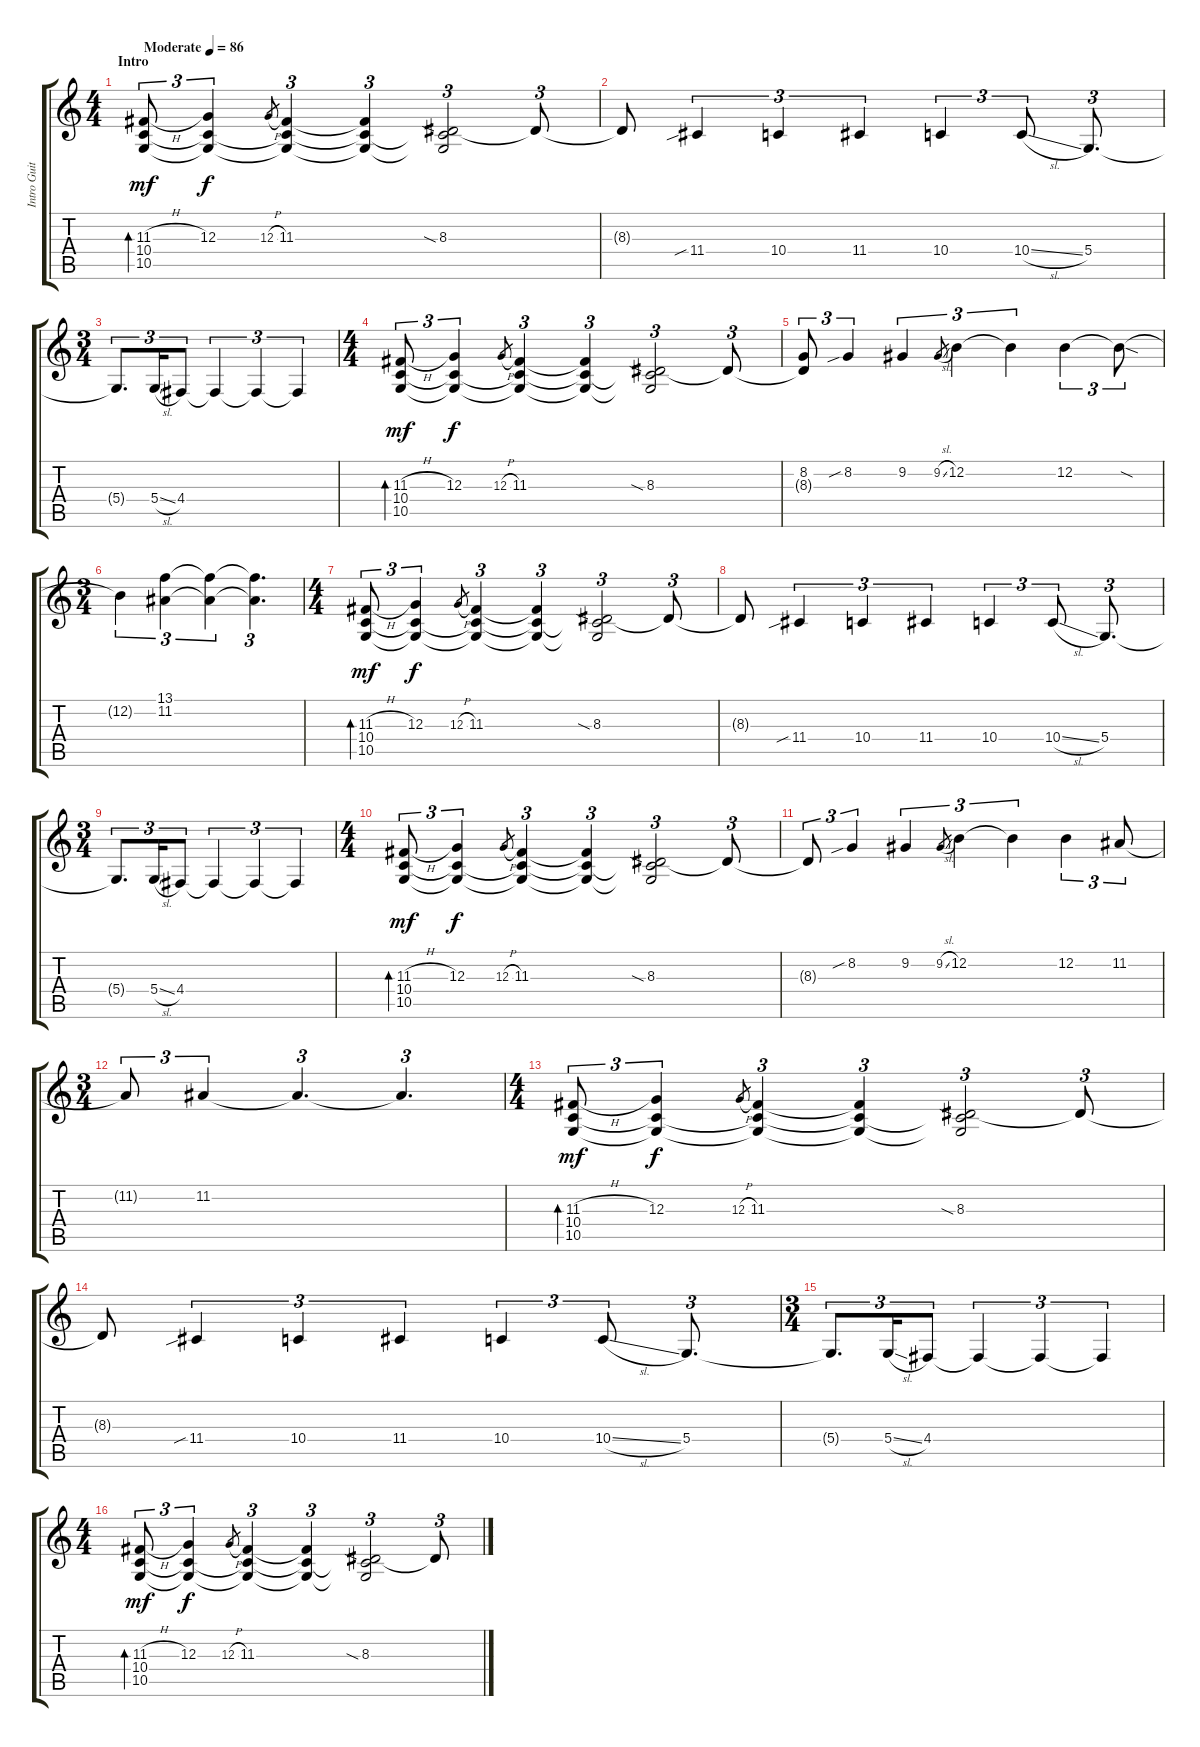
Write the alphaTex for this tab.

\track ("Intro Guitar 1" "Intro Guit") {instrument koto}
\staff {score tabs}
\tuning (E4 B3 G3 D3 A2 D2) {hide}
\ts (4 4)
\section ("" "Intro")
\tempo (86 "Moderate")
\clef g2
\ks c
(11.3{h} 10.4 10.5).8{tu (3 2) bd 480 dy mf instrument koto} (12.3 10.4{t} 10.5{t}).4{tu (3 2) dy f} 12.3{h}.8{gr} (11.3 10.4{t} 10.5{t}).4{tu (3 2)} (11.3{t} 10.4{t} 10.5{t}).4{tu (3 2)} (8.3{sia} 10.4{t} 10.5{t}).2{tu (3 2)} 8.3{t}.8{tu (3 2)} |
8.3{t}.8 11.4{sib}.4{tu (3 2)} 10.4.4{tu (3 2)} 11.4.4{tu (3 2)} 10.4.4{tu (3 2)} 10.4{sl}.8{tu (3 2)} 5.4.8{d tu (3 2)} |
\ts (3 4)
5.4{t}.8{d tu (3 2)} 5.4{sl}.16{tu (3 2)} 4.4.8{tu (3 2)} 4.4{t}.4{tu (3 2)} 4.4{t}.4{tu (3 2)} 4.4{t}.4{tu (3 2)} |
\ts (4 4)
(11.3{h} 10.4 10.5).8{tu (3 2) bd 480 dy mf} (12.3 10.4{t} 10.5{t}).4{tu (3 2) dy f} 12.3{h}.8{gr} (11.3 10.4{t} 10.5{t}).4{tu (3 2)} (11.3{t} 10.4{t} 10.5{t}).4{tu (3 2)} (8.3{sia} 10.4{t} 10.5{t}).2{tu (3 2)} 8.3{t}.8{tu (3 2)} |
(8.2 8.3{t}).8{tu (3 2)} 8.2{sib}.4{tu (3 2)} 9.2.4{tu (3 2)} 9.2{sl}.8{gr} 12.2.4{tu (3 2)} 12.2{t}.4{tu (3 2)} 12.2.4{tu (3 2)} 12.2{sod t}.8{tu (3 2)} |
\ts (3 4)
12.2{t}.4{tu (3 2)} (13.1 11.2).4{tu (3 2)} (13.1{t} 11.2{t}).4{tu (3 2)} (13.1{t} 11.2{t}).4{d tu (3 2)} |
\ts (4 4)
(11.3{h} 10.4 10.5).8{tu (3 2) bd 480 dy mf} (12.3 10.4{t} 10.5{t}).4{tu (3 2) dy f} 12.3{h}.8{gr} (11.3 10.4{t} 10.5{t}).4{tu (3 2)} (11.3{t} 10.4{t} 10.5{t}).4{tu (3 2)} (8.3{sia} 10.4{t} 10.5{t}).2{tu (3 2)} 8.3{t}.8{tu (3 2)} |
8.3{t}.8 11.4{sib}.4{tu (3 2)} 10.4.4{tu (3 2)} 11.4.4{tu (3 2)} 10.4.4{tu (3 2)} 10.4{sl}.8{tu (3 2)} 5.4.8{d tu (3 2)} |
\ts (3 4)
5.4{t}.8{d tu (3 2)} 5.4{sl}.16{tu (3 2)} 4.4.8{tu (3 2)} 4.4{t}.4{tu (3 2)} 4.4{t}.4{tu (3 2)} 4.4{t}.4{tu (3 2)} |
\ts (4 4)
(11.3{h} 10.4 10.5).8{tu (3 2) bd 480 dy mf} (12.3 10.4{t} 10.5{t}).4{tu (3 2) dy f} 12.3{h}.8{gr} (11.3 10.4{t} 10.5{t}).4{tu (3 2)} (11.3{t} 10.4{t} 10.5{t}).4{tu (3 2)} (8.3{sia} 10.4{t} 10.5{t}).2{tu (3 2)} 8.3{t}.8{tu (3 2)} |
8.3{t}.8{tu (3 2)} 8.2{sib}.4{tu (3 2)} 9.2.4{tu (3 2)} 9.2{sl}.8{gr} 12.2.4{tu (3 2)} 12.2{t}.4{tu (3 2)} 12.2.4{tu (3 2)} 11.2.8{tu (3 2)} |
\ts (3 4)
11.2{t}.8{tu (3 2)} 11.2.4{tu (3 2)} 11.2{t}.4{d tu (3 2)} 11.2{t}.4{d tu (3 2)} |
\ts (4 4)
(11.3{h} 10.4 10.5).8{tu (3 2) bd 480 dy mf} (12.3 10.4{t} 10.5{t}).4{tu (3 2) dy f} 12.3{h}.8{gr} (11.3 10.4{t} 10.5{t}).4{tu (3 2)} (11.3{t} 10.4{t} 10.5{t}).4{tu (3 2)} (8.3{sia} 10.4{t} 10.5{t}).2{tu (3 2)} 8.3{t}.8{tu (3 2)} |
8.3{t}.8 11.4{sib}.4{tu (3 2)} 10.4.4{tu (3 2)} 11.4.4{tu (3 2)} 10.4.4{tu (3 2)} 10.4{sl}.8{tu (3 2)} 5.4.8{d tu (3 2)} |
\ts (3 4)
5.4{t}.8{d tu (3 2)} 5.4{sl}.16{tu (3 2)} 4.4.8{tu (3 2)} 4.4{t}.4{tu (3 2)} 4.4{t}.4{tu (3 2)} 4.4{t}.4{tu (3 2)} |
\ts (4 4)
(11.3{h} 10.4 10.5).8{tu (3 2) bd 480 dy mf} (12.3 10.4{t} 10.5{t}).4{tu (3 2) dy f} 12.3{h}.8{gr} (11.3 10.4{t} 10.5{t}).4{tu (3 2)} (11.3{t} 10.4{t} 10.5{t}).4{tu (3 2)} (8.3{sia} 10.4{t} 10.5{t}).2{tu (3 2)} 8.3{t}.8{tu (3 2)}
